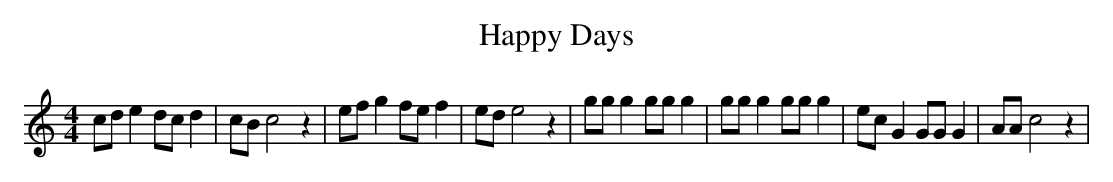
X:1
T:Happy Days
M:4/4
L:1/8
K:C
 cd e2 dc d2| cB c4 z2| ef g2 fe f2| ed e4 z2| gg g2 gg g2| gg g2 gg g2|\
 ec G2 GG G2| AA c4 z2|
